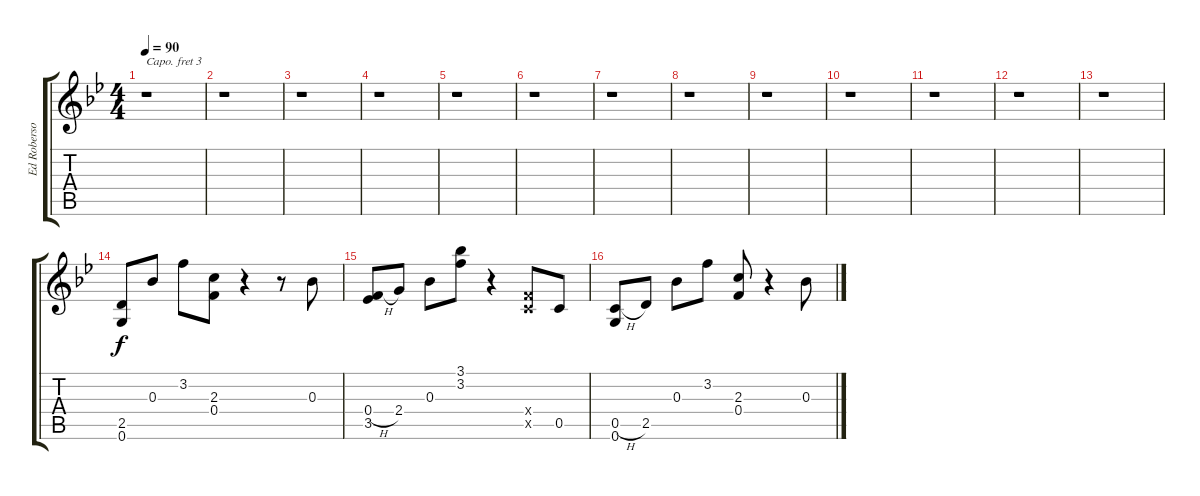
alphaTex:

\track ("Ed Roberson- verse & bridge" "Ed Roberso") {instrument electricguitarclean}
\staff {score tabs}
\capo 3
\tuning (E4 B3 G3 D3 A2 E2) {hide}
\ts (4 4)
\tempo 90
\clef g2
\ks bb
r.1{dy f} |
r.1 |
r.1 |
r.1 |
r.1 |
r.1 |
r.1 |
r.1 |
r.1 |
r.1 |
r.1 |
r.1 |
r.1 |
(2.5 0.6).8 0.3.8 3.2.8 (2.3 0.4).8 r.4 r.8 0.3.8 |
(0.4{h} 3.5).8 2.4.8 0.3.8 (3.1 3.2).8 r.4 (0.4{x} 0.5{x}).8 0.5.8 |
(0.5{h} 0.6).8 2.5.8 0.3.8 3.2.8 (2.3 0.4).8 r.4 0.3.8
